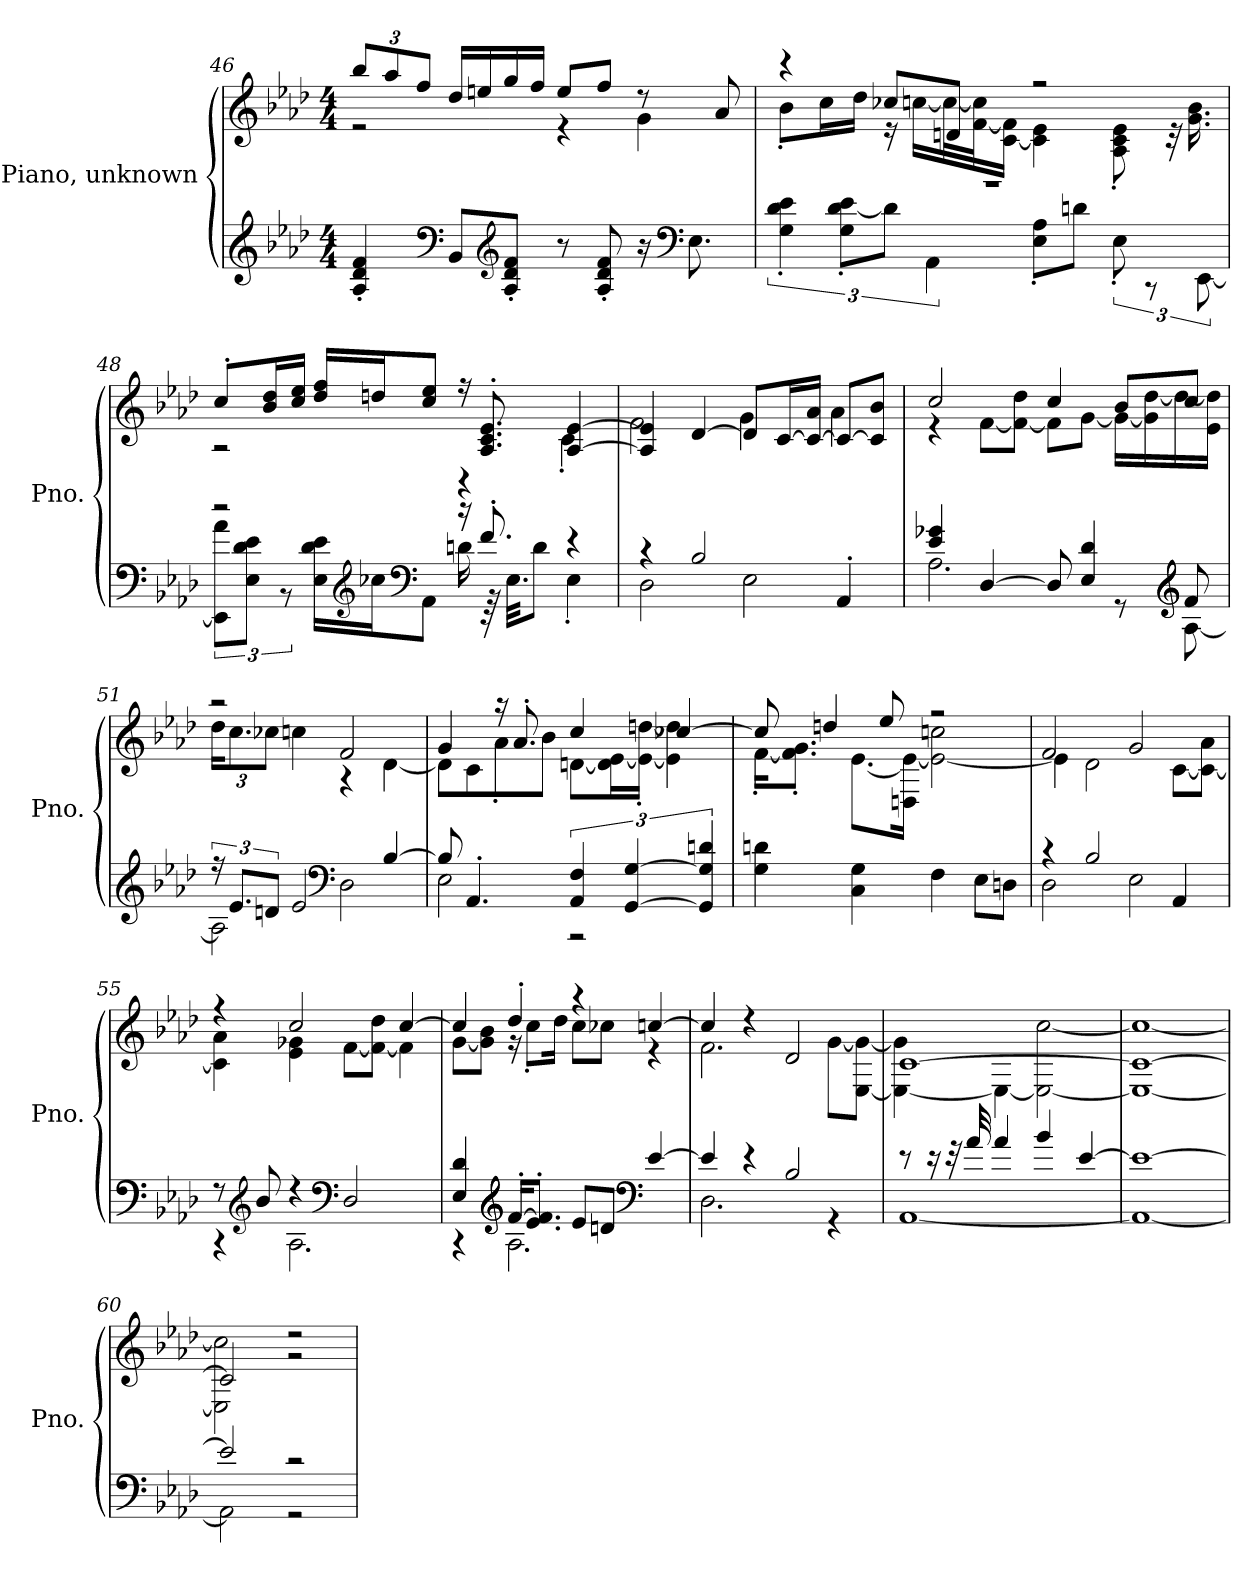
**kern	**kern
*part1	*part1
*staff2	*staff1
*I"Piano, unknown	*
*I'Pno.	*
*clefG2	*clefG2
*k[b-e-a-d-]	*k[b-e-a-d-]
*M4/4	*M4/4
*	*Xbrackettup
=46	=46
*	*^
4A-/' 4d-/' 4f/'	12bb-/L	2r
.	12aa-/	.
.	12ff/J	.
*clefF4	*	*
8BB-/L	16dd-/LL	.
.	16een/	.
*clefG2	*	*
8A-/' 8d-/' 8f/'J	16gg/	.
.	16ff/JJ	.
8r	8ee/L	4r
8A-/' 8d-/' 8f/'	8ff/J	.
16r	8r	4g\
*clefF4	*	*
8.E-\	.	.
.	8a-/	.
!!LO:LB:g=z	!!
=47	=47	=47
*^	*	*
1r	6G\' 6d-\' 6e-\'	4r	8b-'\L
.	.	.	16cc\L
.	12G\' [12d-\' 12e-\'L	.	.
.	.	.	16dd-\JJ
.	12d-\J]	8cc-X/L	16r
.	.	.	[16ccn\LL
.	6AA-\	.	.
.	.	8dn/J	32cc\L_
.	.	.	[32f\ 32cc\]J
.	.	.	[16c\ 16f\]JJ
.	8E-\' 8A-\'L	2r	4c\] 4e-\
.	8dn\J	.	.
.	12E-'\	.	8A-\' 8c\' 8e-\'
.	12r	.	.
.	.	.	32r
.	.	.	16.g\ 16.b-\
.	[12EE-\	.	.
=48	=48	=48	=48
2r	12EE-\] 12a-\L	8cc'/L	2r
.	12E-\ 12d-\ 12e-\J	.	.
.	.	16b-/ 16dd-/L	.
.	12r	.	.
.	.	16cc/ 16ee-/JJ	.
.	16E-\ 16d-\ 16e-\LL	16dd-/ 16ff/LL	.
*clefG2	*	*	*
.	16cc-X\J	16ddn/J	.
*clefF4	*	*	*
.	8AA-\J	8cc/ 8ee-/J	.
16r	16dn\	16r	4r
8.f'/	64r	8.A-/' 8.c/' 8.e-/'	.
.	32.E-\KKL	.	.
.	8d\J	.	.
4r	4E-'\	[4A-/ [4e-/	4c'\
!!LO:PB:g=z	!!
=49	=49	=49	=49
4r	2D-\	4A-/] 4e-/]	2f\
2B-/	.	[4d-/	.
.	2E-\	8d-/L]	4g\
.	.	[16c/L	.
.	.	16c/_ 16a-/JJ	.
4AA-'/	.	8c/L_	4a-\
.	.	8c/] 8b-/J	.
=50	=50	=50	=50
4e-/ 4g-X/	2.A-\	2cc/	4r
[4D-/	.	.	[8f\L
.	.	.	8f\_ 8dd-\J
8D-/]	.	4cc/	8f\L]
4E-/ 4d-/	.	.	[8g\J
.	8r	8b-/L	16g\LL_
.	.	.	16g\] [16dd-\
*clefG2	*	*	*
8f/	[8A-\	8cc/J	16dd-\_
.	.	.	16e-\ 16dd-\]JJ
=51	=51	=51	=51
24r	2A-\]	2r	24dd-\KL
12.e-/L	.	.	12.cc\
12dn/J	.	.	12cc-X\J
2e-/	.	.	4ccn\
*clefF4	*	*	*
.	2D-\	2f/	4r
[4B-/	.	.	[4d-\
!!LO:LB:g=z	!!
=52	=52	=52	=52
8B-/]	2E-\	4g/	8d-\L]
4.AA-'/	.	.	8c\
.	.	16r	8a-'\
.	.	8.a-'/	.
.	.	.	8b-\J
6AA-/ 6F/	2r	4cc/	[8dn\L
.	.	.	16d\] [16e-\L
[6GG/ [6G/	.	.	.
.	.	.	16e-\_' [16ddn\'JJ
.	.	[4cc-X/	4e-\] 4dd\]
6GG/] 6G/] 6dn/	.	.	.
*v	*v	*	*
=53	=53	=53
4G\ 4dn\	8cc-/]	[16f'\KL
.	.	8.f\]' 8.g\'J
.	4ddn/	.
4C\ 4G\	.	[8.e-\L
.	8ee-/	.
.	.	16Dn\ 16e-\_Jk
4F\	2r	2e-\_ 2ccn\
8E-\L	.	.
8Dn\J	.	.
=54	=54	=54
*^	*	*
4r	2D-\	2f/	4e-\]
2B-/	.	.	2d-\
.	2E-\	2g/	.
4AA-/	.	.	[8c\L
.	.	.	8c\_ 8a-\J
!!LO:LB:g=z	!!
=55	=55	=55	=55
8r	4r	4r	4c\] 4a-\
*clefG2	*	*	*
8b-/	.	.	.
4r	2.A-\	2cc/	4e-\ 4g-X\
*clefF4	*	*	*
2D-/	.	.	[8f\L
.	.	.	8f\_ 8dd-\J
.	.	[4cc/	4f\]
=56	=56	=56	=56
4E-/ 4d-/	4r	4cc/]	[8g\L
.	.	.	8g\] 8b-\J
*clefG2	*	*	*
[16f'/KL	2.A-\	4dd-'/	16r
8.e-/' 8.f/]'J	.	.	8cc'\L
.	.	.	16dd-\Jk
8e-/L	.	4r	8cc\L
8dn/J	.	.	8cc-X\J
*clefF4	*	*	*
[4e-/	.	[4ccn/	4r
=57	=57	=57	=57
4e-/]	2.D-\	4cc/]	2.f\
4r	.	4r	.
2B-/	.	2d-/	.
.	4r	.	[8g\L
.	.	.	[8E-\ 8g\_J
=58	=58	=58	=58
8r	[1AA-	[1c	4E-\_ 4g\]
16r	.	.	.
32r	.	.	.
32a-/	.	.	.
4a-/	.	.	4E-\_
4b-/	.	.	2E-\_ [2cc\
[4e-/	.	.	.
!!LO:LB:g=z	!!
=59	=59	=59	=59
1e-_	1AA-_	1c_	1E-_ 1cc_
=60	=60	=60	=60
2e-/]	2AA-\]	2c/]	2E-\] 2cc\]
2r	2r	2r	2r
*v	*v	*	*
*	*v	*v
=	=
*-	*-
